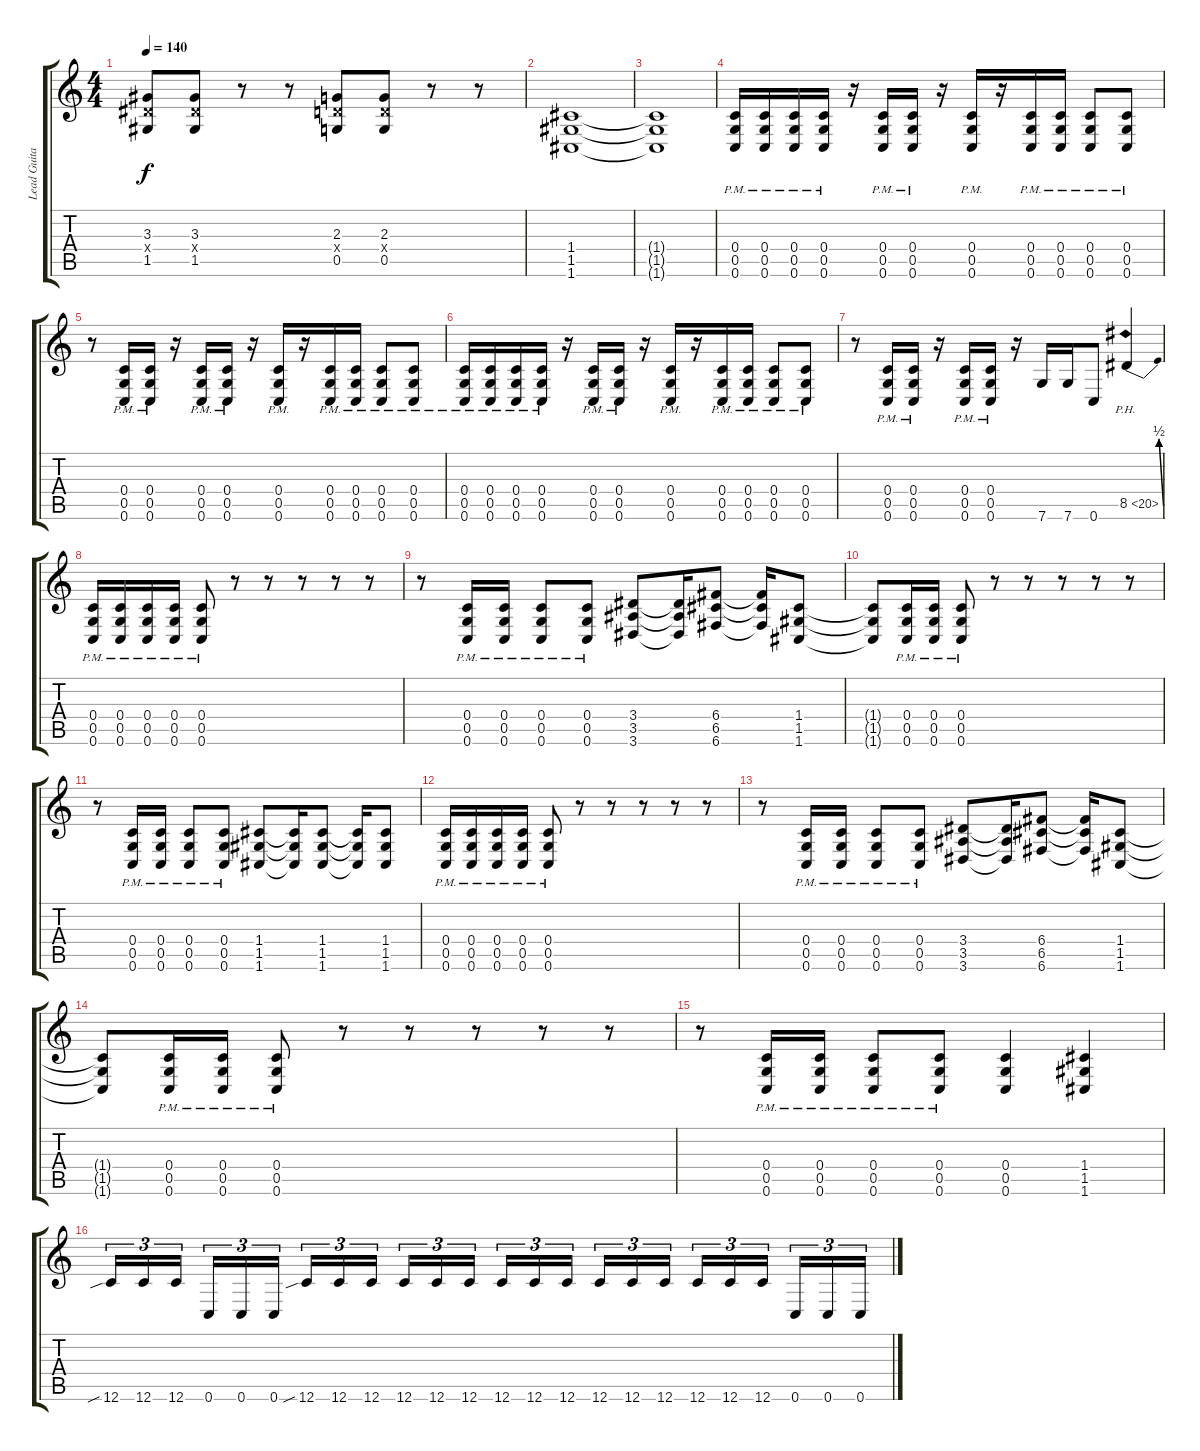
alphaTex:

\track ("Lead Guitar" "Lead Guita") {instrument distortionguitar}
\staff {score tabs}
\tuning (D4 A3 F3 C3 G2 C2) {hide}
\ts (4 4)
\tempo 140
\clef g2
\ks c
(3.3 3.4{x} 1.5).8{dy f} (3.3 3.4{x} 1.5).8 r.8 r.8 (2.3 2.4{x} 0.5).8 (2.3 2.4{x} 0.5).8 r.8 r.8 |
(1.4 1.5 1.6).1 |
(1.4{t} 1.5{t} 1.6{t}).1 |
(0.4{pm} 0.5{pm} 0.6{pm}).16 (0.4{pm} 0.5{pm} 0.6{pm}).16 (0.4{pm} 0.5{pm} 0.6{pm}).16 (0.4{pm} 0.5{pm} 0.6{pm}).16 r.16 (0.4{pm} 0.5{pm} 0.6{pm}).16 (0.4{pm} 0.5{pm} 0.6{pm}).16 r.16 (0.4{pm} 0.5{pm} 0.6{pm}).16 r.16 (0.4{pm} 0.5{pm} 0.6{pm}).16 (0.4{pm} 0.5{pm} 0.6{pm}).16 (0.4{pm} 0.5{pm} 0.6{pm}).8 (0.4{pm} 0.5{pm} 0.6{pm}).8 |
r.8 (0.4{pm} 0.5{pm} 0.6{pm}).16 (0.4{pm} 0.5{pm} 0.6{pm}).16 r.16 (0.4{pm} 0.5{pm} 0.6{pm}).16 (0.4{pm} 0.5{pm} 0.6{pm}).16 r.16 (0.4{pm} 0.5{pm} 0.6{pm}).16 r.16 (0.4{pm} 0.5{pm} 0.6{pm}).16 (0.4{pm} 0.5{pm} 0.6{pm}).16 (0.4{pm} 0.5{pm} 0.6{pm}).8 (0.4{pm} 0.5{pm} 0.6{pm}).8 |
(0.4{pm} 0.5{pm} 0.6{pm}).16 (0.4{pm} 0.5{pm} 0.6{pm}).16 (0.4{pm} 0.5{pm} 0.6{pm}).16 (0.4{pm} 0.5{pm} 0.6{pm}).16 r.16 (0.4{pm} 0.5{pm} 0.6{pm}).16 (0.4{pm} 0.5{pm} 0.6{pm}).16 r.16 (0.4{pm} 0.5{pm} 0.6{pm}).16 r.16 (0.4{pm} 0.5{pm} 0.6{pm}).16 (0.4{pm} 0.5{pm} 0.6{pm}).16 (0.4{pm} 0.5{pm} 0.6{pm}).8 (0.4{pm} 0.5{pm} 0.6{pm}).8 |
r.8 (0.4{pm} 0.5{pm} 0.6{pm}).16 (0.4{pm} 0.5{pm} 0.6{pm}).16 r.16 (0.4{pm} 0.5{pm} 0.6{pm}).16 (0.4{pm} 0.5{pm} 0.6{pm}).16 r.16 7.6.16 7.6.16 0.6.8 8.5{be (bend 0 0 60 2) ph 12}.4 |
(0.4{pm} 0.5{pm} 0.6{pm}).16 (0.4{pm} 0.5{pm} 0.6{pm}).16 (0.4{pm} 0.5{pm} 0.6{pm}).16 (0.4{pm} 0.5{pm} 0.6{pm}).16 (0.4{pm} 0.5{pm} 0.6{pm}).8 r.8 r.8 r.8 r.8 r.8 |
r.8 (0.4{pm} 0.5{pm} 0.6{pm}).16 (0.4{pm} 0.5{pm} 0.6{pm}).16 (0.4{pm} 0.5{pm} 0.6{pm}).8 (0.4{pm} 0.5{pm} 0.6{pm}).8 (3.4 3.5 3.6).8 (3.4{t} 3.5{t} 3.6{t}).16 (6.4 6.5 6.6).8 (6.4{t} 6.5{t} 6.6{t}).16 (1.4 1.5 1.6).8 |
(1.4{t} 1.5{t} 1.6{t}).8 (0.4{pm} 0.5{pm} 0.6{pm}).16 (0.4{pm} 0.5{pm} 0.6{pm}).16 (0.4{pm} 0.5{pm} 0.6{pm}).8 r.8 r.8 r.8 r.8 r.8 |
r.8 (0.4{pm} 0.5{pm} 0.6{pm}).16 (0.4{pm} 0.5{pm} 0.6{pm}).16 (0.4{pm} 0.5{pm} 0.6{pm}).8 (0.4{pm} 0.5{pm} 0.6{pm}).8 (1.4 1.5 1.6).8 (1.4{t} 1.5{t} 1.6{t}).16 (1.4 1.5 1.6).8 (1.4{t} 1.5{t} 1.6{t}).16 (1.4 1.5 1.6).8 |
(0.4{pm} 0.5{pm} 0.6{pm}).16 (0.4{pm} 0.5{pm} 0.6{pm}).16 (0.4{pm} 0.5{pm} 0.6{pm}).16 (0.4{pm} 0.5{pm} 0.6{pm}).16 (0.4{pm} 0.5{pm} 0.6{pm}).8 r.8 r.8 r.8 r.8 r.8 |
r.8 (0.4{pm} 0.5{pm} 0.6{pm}).16 (0.4{pm} 0.5{pm} 0.6{pm}).16 (0.4{pm} 0.5{pm} 0.6{pm}).8 (0.4{pm} 0.5{pm} 0.6{pm}).8 (3.4 3.5 3.6).8 (3.4{t} 3.5{t} 3.6{t}).16 (6.4 6.5 6.6).8 (6.4{t} 6.5{t} 6.6{t}).16 (1.4 1.5 1.6).8 |
(1.4{t} 1.5{t} 1.6{t}).8 (0.4{pm} 0.5{pm} 0.6{pm}).16 (0.4{pm} 0.5{pm} 0.6{pm}).16 (0.4{pm} 0.5{pm} 0.6{pm}).8 r.8 r.8 r.8 r.8 r.8 |
r.8 (0.4{pm} 0.5{pm} 0.6{pm}).16 (0.4{pm} 0.5{pm} 0.6{pm}).16 (0.4{pm} 0.5{pm} 0.6{pm}).8 (0.4{pm} 0.5{pm} 0.6{pm}).8 (0.4 0.5 0.6).4 (1.4 1.5 1.6).4 |
12.6{sib}.16{tu (3 2)} 12.6.16{tu (3 2)} 12.6.16{tu (3 2) beam splitsecondary} 0.6.16{tu (3 2)} 0.6.16{tu (3 2)} 0.6.16{tu (3 2)} 12.6{sib}.16{tu (3 2)} 12.6.16{tu (3 2)} 12.6.16{tu (3 2) beam splitsecondary} 12.6.16{tu (3 2)} 12.6.16{tu (3 2)} 12.6.16{tu (3 2)} 12.6.16{tu (3 2)} 12.6.16{tu (3 2)} 12.6.16{tu (3 2) beam splitsecondary} 12.6.16{tu (3 2)} 12.6.16{tu (3 2)} 12.6.16{tu (3 2)} 12.6.16{tu (3 2)} 12.6.16{tu (3 2)} 12.6.16{tu (3 2) beam splitsecondary} 0.6.16{tu (3 2)} 0.6.16{tu (3 2)} 0.6.16{tu (3 2)}
